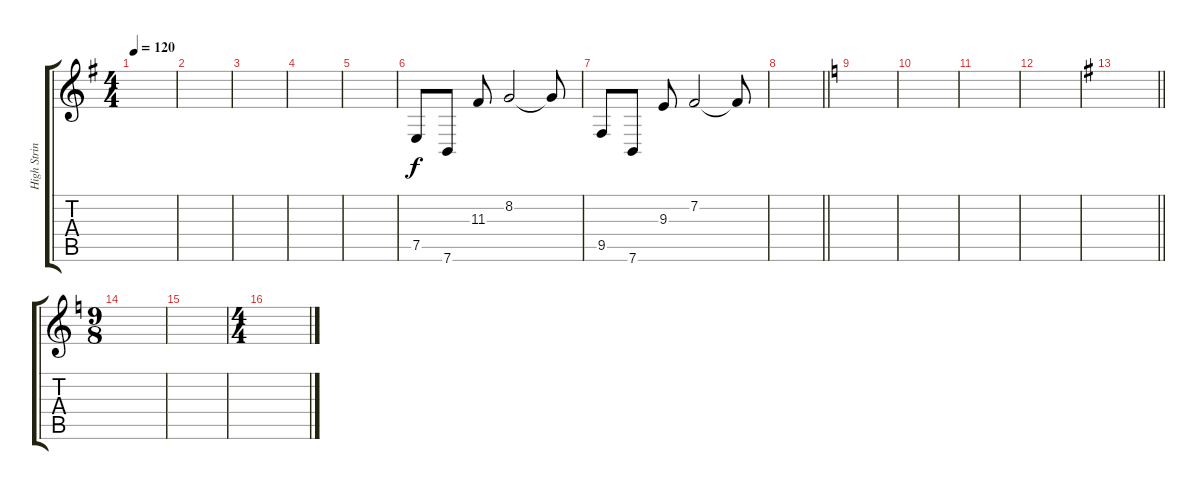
\track ("High Strings Standard" "High Strin") {instrument stringensemble1}
\staff {score tabs}
\tuning (E4 B3 G3 D3 A2 E2) {hide}
\ts (4 4)
\tempo 120
\clef g2
\ks eminor
|
|
|
|
|
7.5.8{volume 12} 7.6.8 11.3.8 8.2.2 8.2{t}.8 |
9.5.8 7.6.8 9.3.8 7.2.2 7.2{t}.8 |
\barLineRight lightlight
|
\ks c
|
|
|
|
\barLineRight lightlight
\ks eminor
|
\ts (9 8)
\section ("" "")
\ks c
|
|
\ts (4 4)
